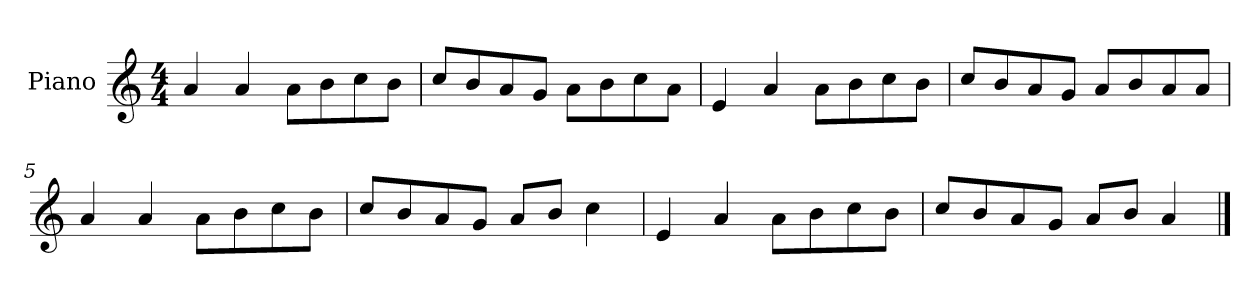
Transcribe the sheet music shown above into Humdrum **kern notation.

**kern
*part1
*staff1
*I"Piano
*I'P-no
*clefG2
*k[]
*M4/4
*MM90
=1
4a/
4a/
8a\L
8b\
8cc\
8b\J
=2
8cc/L
8b/
8a/
8g/J
8a\L
8b\
8cc\
8a\J
=3
4e/
4a/
8a\L
8b\
8cc\
8b\J
=4
8cc/L
8b/
8a/
8g/J
8a/L
8b/
8a/
8a/J
=5
4a/
4a/
8a\L
8b\
8cc\
8b\J
!!LO:LB:g=z
=6
8cc/L
8b/
8a/
8g/J
8a/L
8b/J
4cc\
=7
4e/
4a/
8a\L
8b\
8cc\
8b\J
=8
8cc/L
8b/
8a/
8g/J
8a/L
8b/J
4a/
==
*-
